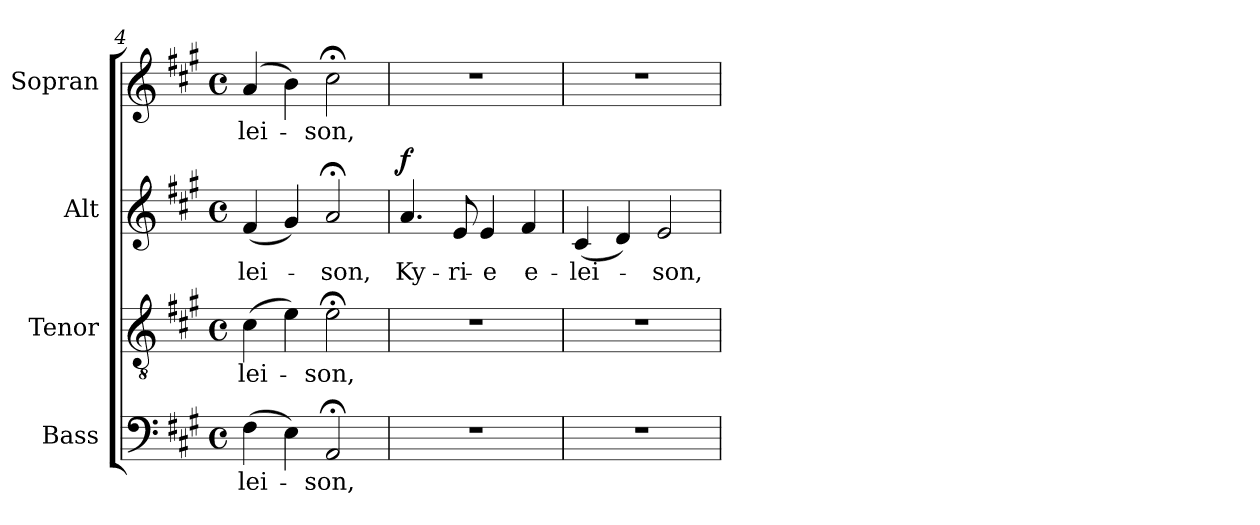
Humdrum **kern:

**kern	**text	**kern	**text	**kern	**text	**dynam	**kern	**text
*part4	*part4	*part3	*part3	*part2	*part2	*part2	*part1	*part1
*staff4	*staff4	*staff3	*staff3	*staff2	*staff2	*staff2	*staff1	*staff1
*I"Bass	*	*I"Tenor	*	*I"Alt	*	*	*I"Sopran	*
*I'B.	*	*I'T.	*	*I'A.	*	*	*I'S.	*
*clefF4	*	*clefGv2	*	*clefG2	*	*	*clefG2	*
*k[f#c#g#]	*	*k[f#c#g#]	*	*k[f#c#g#]	*	*	*k[f#c#g#]	*
*A:	*	*A:	*	*A:	*	*	*A:	*
*M4/4	*	*M4/4	*	*M4/4	*	*	*M4/4	*
*met(c)	*	*met(c)	*	*met(c)	*	*	*met(c)	*
=4	=4	=4	=4	=4	=4	=4	=4	=4
!	!LO:LY:b	!	!LO:LY:b	!	!LO:LY:b	!	!	!LO:LY:b
(>4F#\	-lei-	(>4c#\	-lei-	(<4f#/	-lei-	.	(4a/	-lei-
4E\)	.	4e\)	.	4g#/)	.	.	4b\)	.
!	!LO:LY:b	!	!LO:LY:b	!	!LO:LY:b	!	!	!LO:LY:b
2AA;</	-son,	2e;<\	-son,	2a;</	-son,	.	2cc#;<\	-son,
=5	=5	=5	=5	=5	=5	=5	=5	=5
!	!	!	!	!	!LO:LY:b	!LO:DY:a	!	!
1r	.	1r	.	4.a/	Ky-	f	1r	.
!	!	!	!	!	!LO:LY:b	!	!	!
.	.	.	.	8e/	-ri-	.	.	.
!	!	!	!	!	!LO:LY:b	!	!	!
.	.	.	.	4e/	-e	.	.	.
!	!	!	!	!	!LO:LY:b	!	!	!
.	.	.	.	4f#/	e-	.	.	.
!!LO:LB:g=z
=6	=6	=6	=6	=6	=6	=6	=6	=6
!	!	!	!	!	!LO:LY:b	!	!	!
1r	.	1r	.	(<4c#/	-lei-	.	1r	.
.	.	.	.	4d/)	.	.	.	.
!	!	!	!	!	!LO:LY:b	!	!	!
.	.	.	.	2e/	-son,	.	.	.
=	=	=	=	=	=	=	=	=
*-	*-	*-	*-	*-	*-	*-	*-	*-
